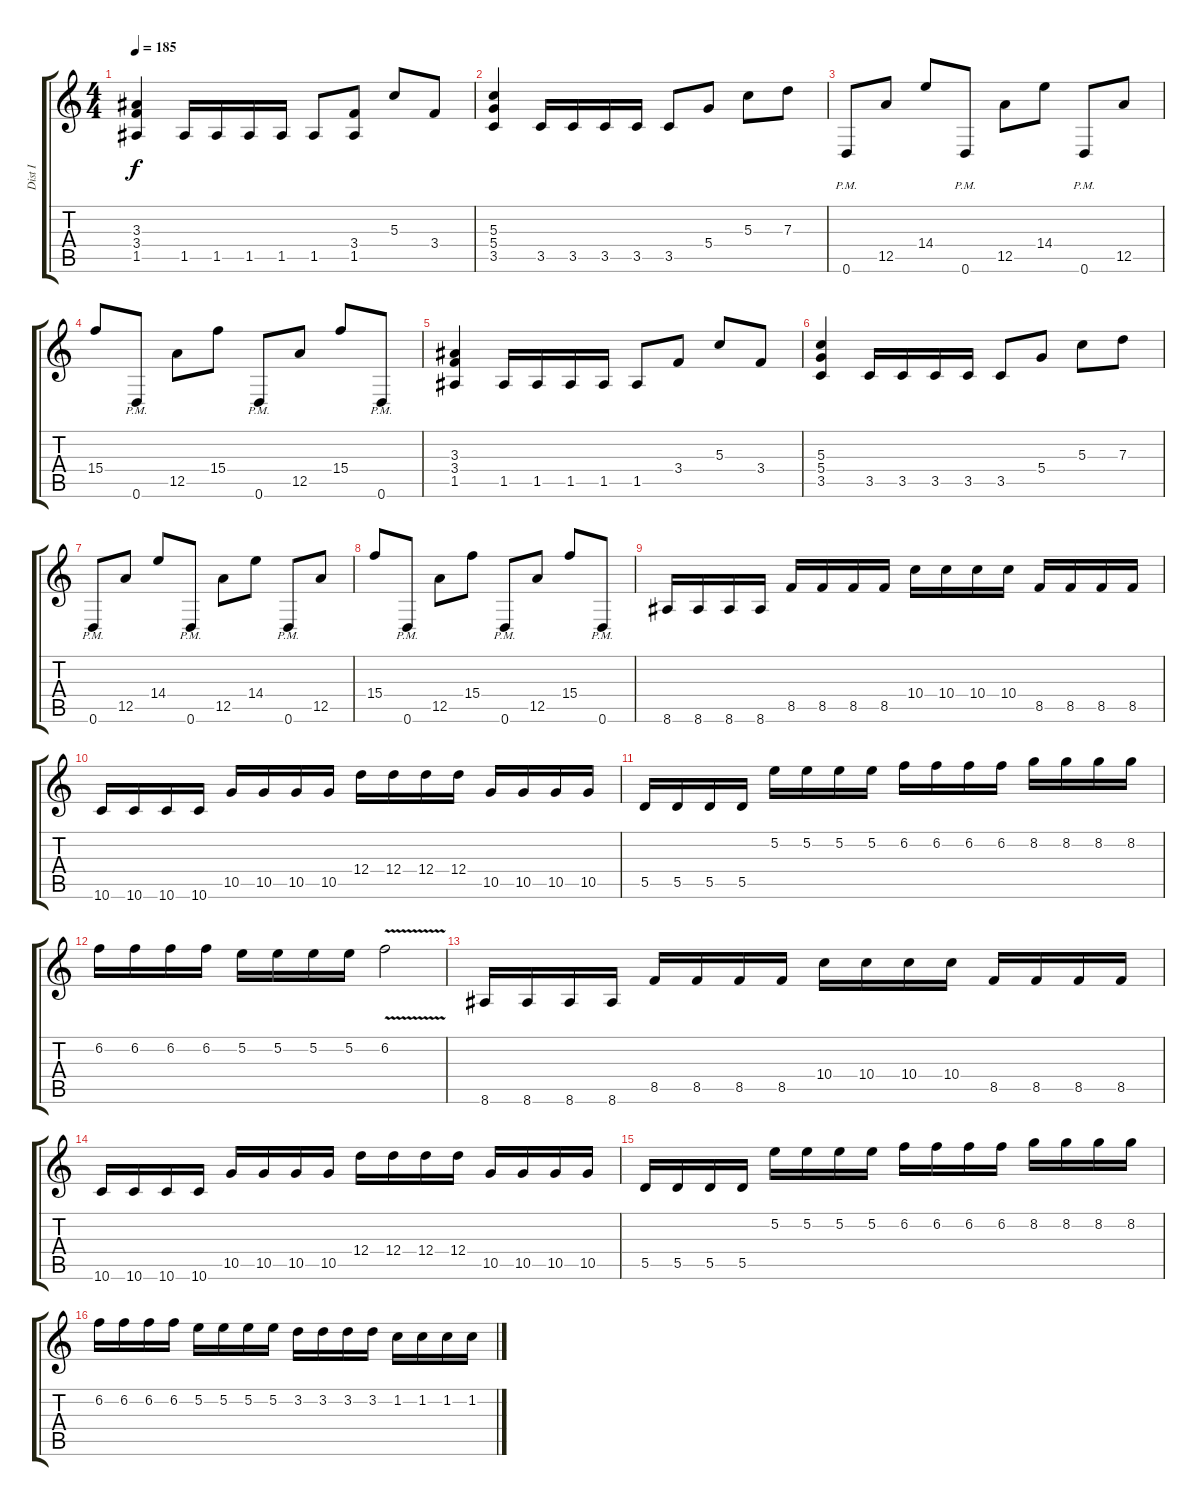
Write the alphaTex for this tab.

\track ("Dist I" "Dist I") {instrument distortionguitar}
\staff {score tabs}
\tuning (E4 B3 G3 D3 A2 D2) {hide}
\ts (4 4)
\tempo 185
\clef g2
\ks c
(3.3 3.4 1.5).4{dy f instrument distortionguitar} 1.5.16 1.5.16 1.5.16 1.5.16 1.5.8 (3.4 1.5).8 5.3.8 3.4.8 |
(5.3 5.4 3.5).4 3.5.16 3.5.16 3.5.16 3.5.16 3.5.8 5.4.8 5.3.8 7.3.8 |
0.6{pm}.8 12.5.8 14.4.8 0.6{pm}.8 12.5.8 14.4.8 0.6{pm}.8 12.5.8 |
15.4.8 0.6{pm}.8 12.5.8 15.4.8 0.6{pm}.8 12.5.8 15.4.8 0.6{pm}.8 |
(3.3 3.4 1.5).4 1.5.16 1.5.16 1.5.16 1.5.16 1.5.8 3.4.8 5.3.8 3.4.8 |
(5.3 5.4 3.5).4 3.5.16 3.5.16 3.5.16 3.5.16 3.5.8 5.4.8 5.3.8 7.3.8 |
0.6{pm}.8 12.5.8 14.4.8 0.6{pm}.8 12.5.8 14.4.8 0.6{pm}.8 12.5.8 |
15.4.8 0.6{pm}.8 12.5.8 15.4.8 0.6{pm}.8 12.5.8 15.4.8 0.6{pm}.8 |
8.6.16 8.6.16 8.6.16 8.6.16 8.5.16 8.5.16 8.5.16 8.5.16 10.4.16 10.4.16 10.4.16 10.4.16 8.5.16 8.5.16 8.5.16 8.5.16 |
10.6.16 10.6.16 10.6.16 10.6.16 10.5.16 10.5.16 10.5.16 10.5.16 12.4.16 12.4.16 12.4.16 12.4.16 10.5.16 10.5.16 10.5.16 10.5.16 |
5.5.16 5.5.16 5.5.16 5.5.16 5.2.16 5.2.16 5.2.16 5.2.16 6.2.16 6.2.16 6.2.16 6.2.16 8.2.16 8.2.16 8.2.16 8.2.16 |
6.2.16 6.2.16 6.2.16 6.2.16 5.2.16 5.2.16 5.2.16 5.2.16 6.2{v}.2 |
8.6.16 8.6.16 8.6.16 8.6.16 8.5.16 8.5.16 8.5.16 8.5.16 10.4.16 10.4.16 10.4.16 10.4.16 8.5.16 8.5.16 8.5.16 8.5.16 |
10.6.16 10.6.16 10.6.16 10.6.16 10.5.16 10.5.16 10.5.16 10.5.16 12.4.16 12.4.16 12.4.16 12.4.16 10.5.16 10.5.16 10.5.16 10.5.16 |
5.5.16 5.5.16 5.5.16 5.5.16 5.2.16 5.2.16 5.2.16 5.2.16 6.2.16 6.2.16 6.2.16 6.2.16 8.2.16 8.2.16 8.2.16 8.2.16 |
6.2.16 6.2.16 6.2.16 6.2.16 5.2.16 5.2.16 5.2.16 5.2.16 3.2.16 3.2.16 3.2.16 3.2.16 1.2.16 1.2.16 1.2.16 1.2.16
